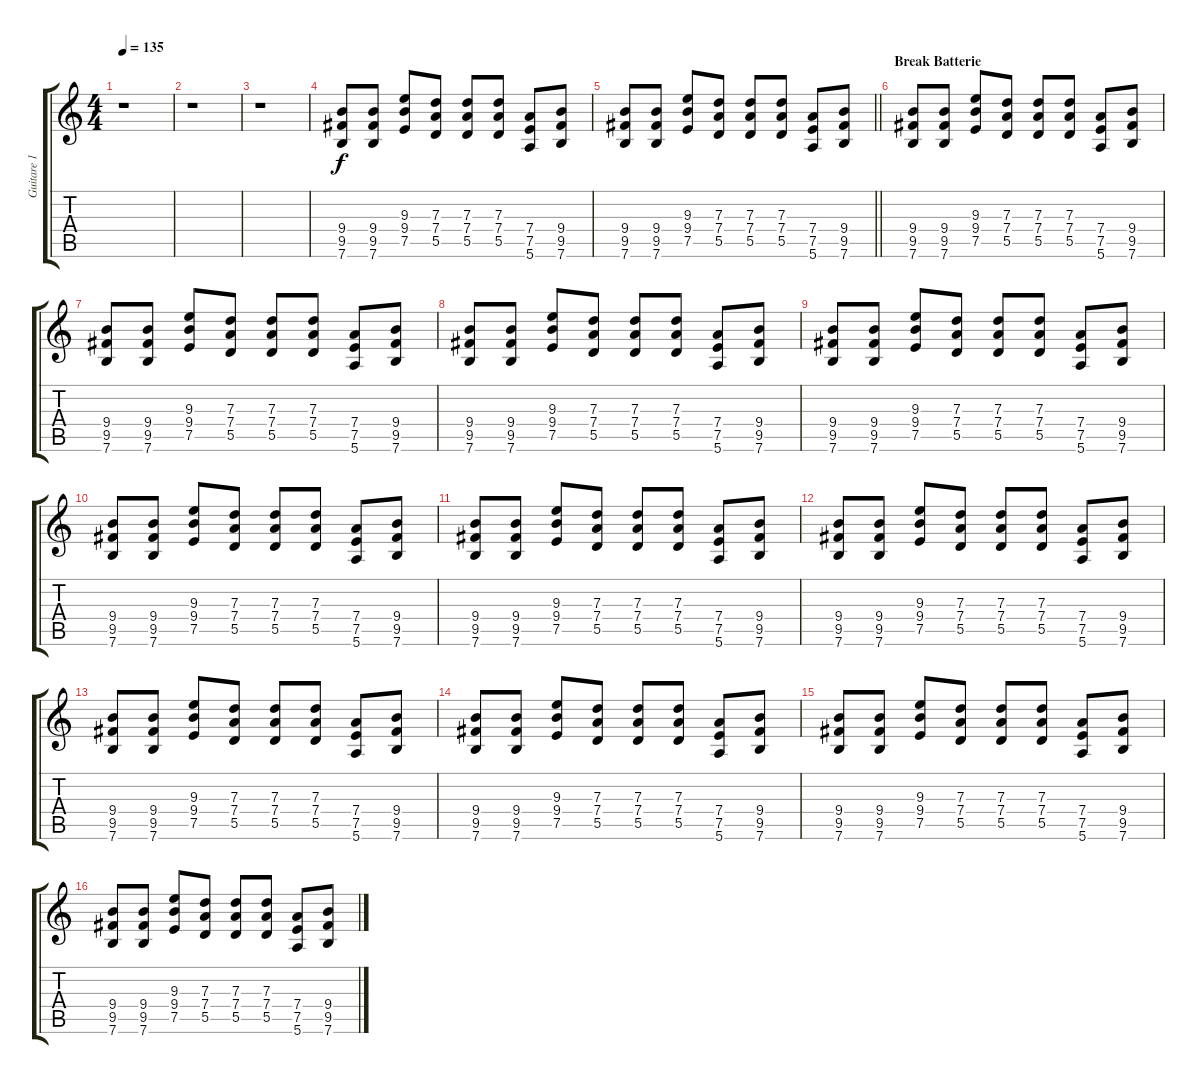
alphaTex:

\track ("Guitare 1" "Guitare 1") {instrument overdrivenguitar}
\staff {score tabs}
\tuning (E4 B3 G3 D3 A2 E2) {hide}
\ts (4 4)
\tempo 135
\clef g2
\ks c
r.1{dy f} |
r.1 |
r.1 |
(9.4 9.5 7.6).8 (9.4 9.5 7.6).8 (9.3 9.4 7.5).8 (7.3 7.4 5.5).8 (7.3 7.4 5.5).8 (7.3 7.4 5.5).8 (7.4 7.5 5.6).8 (9.4 9.5 7.6).8 |
\barLineRight lightlight
(9.4 9.5 7.6).8 (9.4 9.5 7.6).8 (9.3 9.4 7.5).8 (7.3 7.4 5.5).8 (7.3 7.4 5.5).8 (7.3 7.4 5.5).8 (7.4 7.5 5.6).8 (9.4 9.5 7.6).8 |
\section ("" "Break Batterie")
(9.4 9.5 7.6).8 (9.4 9.5 7.6).8 (9.3 9.4 7.5).8 (7.3 7.4 5.5).8 (7.3 7.4 5.5).8 (7.3 7.4 5.5).8 (7.4 7.5 5.6).8 (9.4 9.5 7.6).8 |
(9.4 9.5 7.6).8 (9.4 9.5 7.6).8 (9.3 9.4 7.5).8 (7.3 7.4 5.5).8 (7.3 7.4 5.5).8 (7.3 7.4 5.5).8 (7.4 7.5 5.6).8 (9.4 9.5 7.6).8 |
(9.4 9.5 7.6).8 (9.4 9.5 7.6).8 (9.3 9.4 7.5).8 (7.3 7.4 5.5).8 (7.3 7.4 5.5).8 (7.3 7.4 5.5).8 (7.4 7.5 5.6).8 (9.4 9.5 7.6).8 |
(9.4 9.5 7.6).8 (9.4 9.5 7.6).8 (9.3 9.4 7.5).8 (7.3 7.4 5.5).8 (7.3 7.4 5.5).8 (7.3 7.4 5.5).8 (7.4 7.5 5.6).8 (9.4 9.5 7.6).8 |
(9.4 9.5 7.6).8 (9.4 9.5 7.6).8 (9.3 9.4 7.5).8 (7.3 7.4 5.5).8 (7.3 7.4 5.5).8 (7.3 7.4 5.5).8 (7.4 7.5 5.6).8 (9.4 9.5 7.6).8 |
(9.4 9.5 7.6).8 (9.4 9.5 7.6).8 (9.3 9.4 7.5).8 (7.3 7.4 5.5).8 (7.3 7.4 5.5).8 (7.3 7.4 5.5).8 (7.4 7.5 5.6).8 (9.4 9.5 7.6).8 |
(9.4 9.5 7.6).8 (9.4 9.5 7.6).8 (9.3 9.4 7.5).8 (7.3 7.4 5.5).8 (7.3 7.4 5.5).8 (7.3 7.4 5.5).8 (7.4 7.5 5.6).8 (9.4 9.5 7.6).8 |
(9.4 9.5 7.6).8 (9.4 9.5 7.6).8 (9.3 9.4 7.5).8 (7.3 7.4 5.5).8 (7.3 7.4 5.5).8 (7.3 7.4 5.5).8 (7.4 7.5 5.6).8 (9.4 9.5 7.6).8 |
(9.4 9.5 7.6).8 (9.4 9.5 7.6).8 (9.3 9.4 7.5).8 (7.3 7.4 5.5).8 (7.3 7.4 5.5).8 (7.3 7.4 5.5).8 (7.4 7.5 5.6).8 (9.4 9.5 7.6).8 |
(9.4 9.5 7.6).8 (9.4 9.5 7.6).8 (9.3 9.4 7.5).8 (7.3 7.4 5.5).8 (7.3 7.4 5.5).8 (7.3 7.4 5.5).8 (7.4 7.5 5.6).8 (9.4 9.5 7.6).8 |
(9.4 9.5 7.6).8 (9.4 9.5 7.6).8 (9.3 9.4 7.5).8 (7.3 7.4 5.5).8 (7.3 7.4 5.5).8 (7.3 7.4 5.5).8 (7.4 7.5 5.6).8 (9.4 9.5 7.6).8
